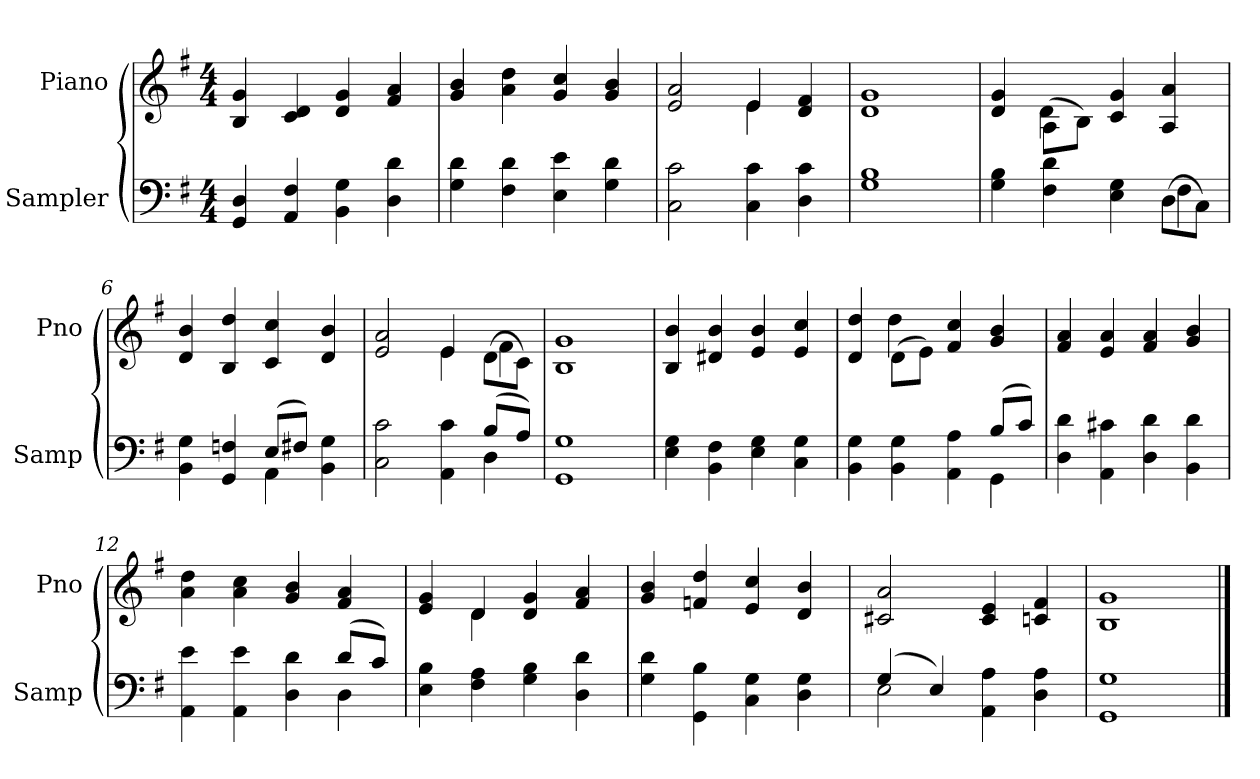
**kern	**kern
*part2	*part1
*staff2	*staff1
*I"Sampler	*I"Piano
*I'Samp	*I'Pno
*clefF4	*clefG2
*k[f#]	*k[f#]
*G:	*G:
*M4/4	*M4/4
=1	=1
4GG 4D	4B 4g
4AA 4F#	4c 4d
4BB 4G	4d 4g
4D 4d	4f# 4a
=2	=2
4G 4d	4g 4b
4F# 4d	4a 4dd
4E 4e	4g 4cc
4G 4d	4g 4b
=3	=3
*	*^
2C 2c	2e 2a	2ryy
4C 4c	4e/	4e
4D 4c	4d 4f#	4ryy
*	*v	*v
=4	=4
1G 1B	1d 1g
=5	=5
*^	*^
4G 4B	2.ryy	4d 4g	4ryy
4F# 4d	.	(8A\L	4d
.	.	8B\J)	.
4E 4G	.	4c 4g	2ryy
(8D\L	4F#	4A 4a	.
8C\J)	.	.	.
*	*	*v	*v
=6	=6	=6
4BB 4G	2ryy	4d 4b
4GG 4Fn	.	4B 4dd
(8E/L	4AA	4c 4cc
8F#X/J)	.	.
4BB 4G	4ryy	4d 4b
=7	=7	=7
*	*	*^
2C 2c	2.ryy	2e 2a	2ryy
4AA 4c	.	4e/	4e
(8B/L	4D	(8d\L	4f#
8A/J)	.	8c\J)	.
*v	*v	*	*
*	*v	*v
=8	=8
1GG 1G	1B 1g
=9	=9
4E 4G	4B 4b
4BB 4F#	4d#X 4b
4E 4G	4e 4b
4C 4G	4e 4cc
=10	=10
*^	*^
4BB 4G	2.ryy	4d 4dd	4ryy
4BB 4G	.	(8d\L	4dd
.	.	8e\J)	.
4AA 4A	.	4f# 4cc	2ryy
(8B/L	4GG	4g 4b	.
8c/J)	.	.	.
*v	*v	*	*
*	*v	*v
=11	=11
4D 4d	4f# 4a
4AA 4c#X	4e 4a
4D 4d	4f# 4a
4BB 4d	4g 4b
=12	=12
*^	*
4AA 4e	2.ryy	4a 4dd
4AA 4e	.	4a 4cc
4D 4d	.	4g 4b
(8d/L	4D	4f# 4a
8c/J)	.	.
*v	*v	*
=13	=13
*	*^
4E 4B	4e 4g	4ryy
4F# 4A	4d/	4d
4G 4B	4d 4g	2ryy
4D 4d	4f# 4a	.
*	*v	*v
=14	=14
4G 4d	4g 4b
4GG 4B	4fn 4dd
4C 4G	4e 4cc
4D 4G	4d 4b
=15	=15
*^	*
(4G/	2E	2c#X 2a
4E/)	.	.
4AA 4A	2ryy	4c# 4e
4D 4A	.	4cn 4f#
*v	*v	*
=16	=16
1GG 1G	1B 1g
==	==
*-	*-
